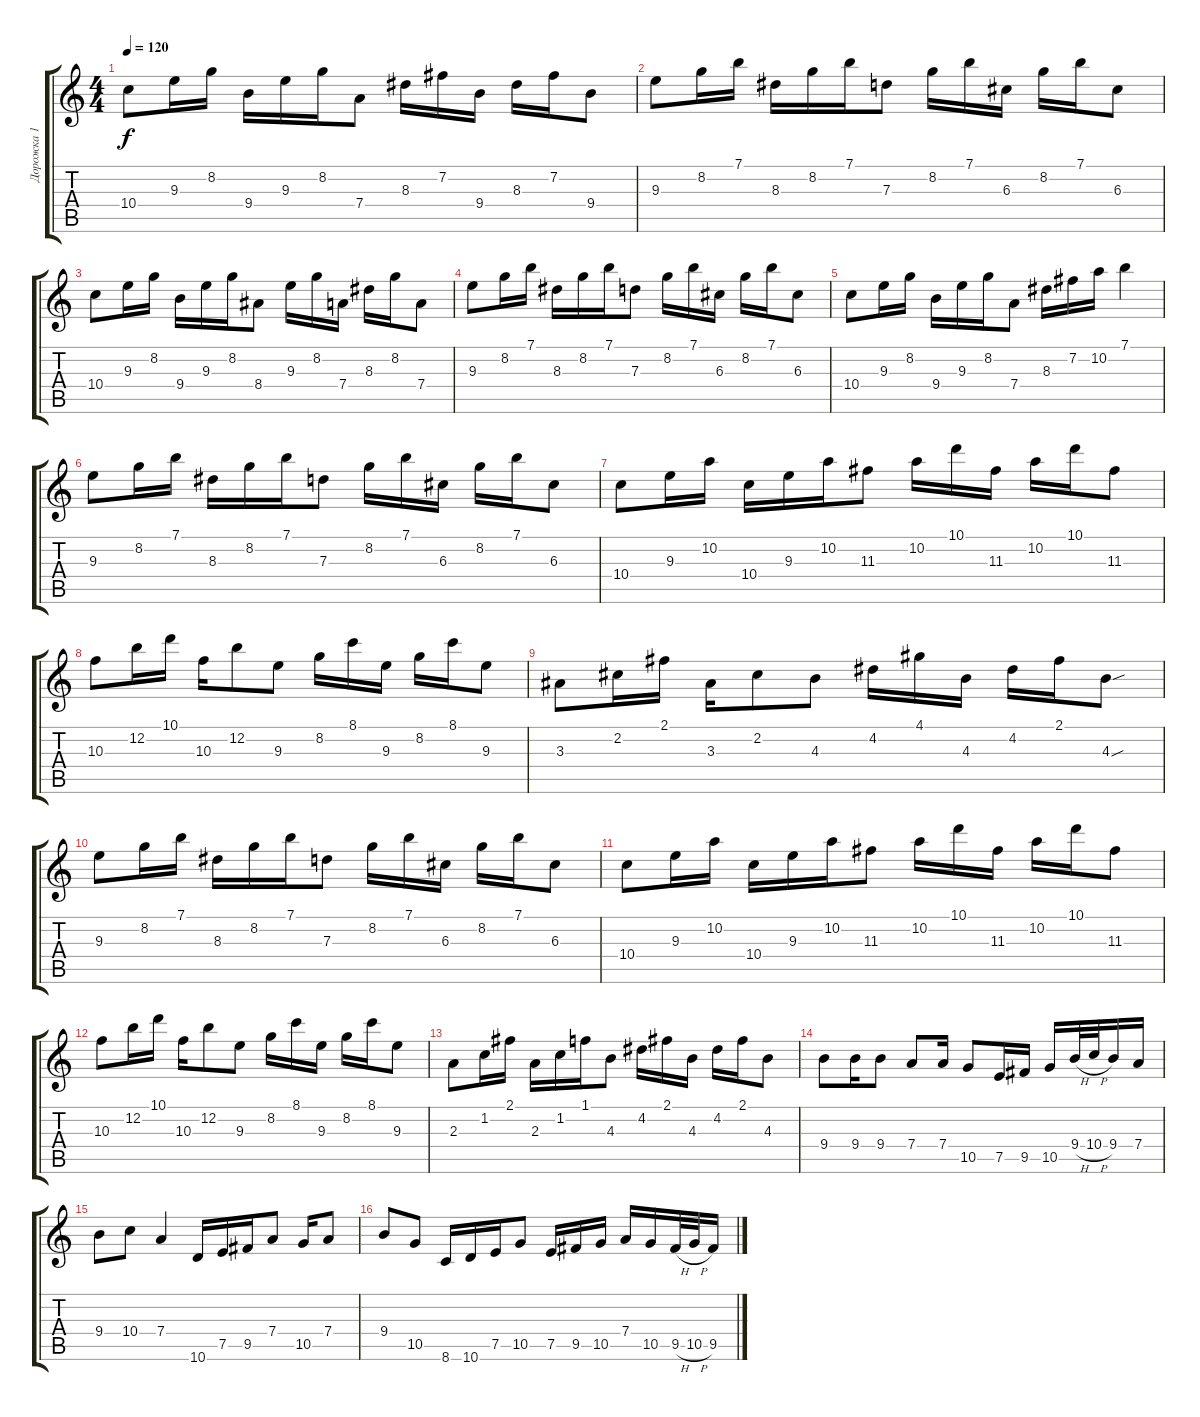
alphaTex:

\track ("Дорожка 1" "Дорожка 1") {instrument acousticguitarsteel}
\staff {score tabs}
\tuning (E4 B3 G3 D3 A2 E2) {hide}
\ts (4 4)
\tempo 120
\clef g2
\ks c
10.4.8{dy f} 9.3.16 8.2.16 9.4.16 9.3.16 8.2.16 7.4.8 8.3.16 7.2.16 9.4.16 8.3.16 7.2.16 9.4.8 |
9.3.8 8.2.16 7.1.16 8.3.16 8.2.16 7.1.16 7.3.8 8.2.16 7.1.16 6.3.16 8.2.16 7.1.16 6.3.8 |
10.4.8 9.3.16 8.2.16 9.4.16 9.3.16 8.2.16 8.4.8 9.3.16 8.2.16 7.4.16 8.3.16 8.2.16 7.4.8 |
9.3.8 8.2.16 7.1.16 8.3.16 8.2.16 7.1.16 7.3.8 8.2.16 7.1.16 6.3.16 8.2.16 7.1.16 6.3.8 |
10.4.8 9.3.16 8.2.16 9.4.16 9.3.16 8.2.16 7.4.8 8.3.16 7.2.16 10.2.16 7.1.4 |
9.3.8 8.2.16 7.1.16 8.3.16 8.2.16 7.1.16 7.3.8 8.2.16 7.1.16 6.3.16 8.2.16 7.1.16 6.3.8 |
10.4.8 9.3.16 10.2.16 10.4.16 9.3.16 10.2.16 11.3.8 10.2.16 10.1.16 11.3.16 10.2.16 10.1.16 11.3.8 |
10.3.8 12.2.16 10.1.16 10.3.16 12.2.8 9.3.8 8.2.16 8.1.16 9.3.16 8.2.16 8.1.16 9.3.8 |
3.3.8 2.2.16 2.1.16 3.3.16 2.2.8 4.3.8 4.2.16 4.1.16 4.3.16 4.2.16 2.1.16 4.3{sou}.8 |
9.3.8 8.2.16 7.1.16 8.3.16 8.2.16 7.1.16 7.3.8 8.2.16 7.1.16 6.3.16 8.2.16 7.1.16 6.3.8 |
10.4.8 9.3.16 10.2.16 10.4.16 9.3.16 10.2.16 11.3.8 10.2.16 10.1.16 11.3.16 10.2.16 10.1.16 11.3.8 |
10.3.8 12.2.16 10.1.16 10.3.16 12.2.8 9.3.8 8.2.16 8.1.16 9.3.16 8.2.16 8.1.16 9.3.8 |
2.3.8 1.2.16 2.1.16 2.3.16 1.2.16 1.1.16 4.3.8 4.2.16 2.1.16 4.3.16 4.2.16 2.1.16 4.3.8 |
9.4.8 9.4.16 9.4.8 7.4.8 7.4.16 10.5.8 7.5.16 9.5.16 10.5.16 9.4{h}.32 10.4{h}.32 9.4.16 7.4.16 |
9.4.8 10.4.8 7.4.4 10.6.16 7.5.16 9.5.16 7.4.8 10.5.16 7.4.8 |
9.4.8 10.5.8 8.6.16 10.6.16 7.5.16 10.5.8 7.5.16 9.5.16 10.5.16 7.4.16 10.5.16 9.5{h}.32 10.5{h}.32 9.5.16
